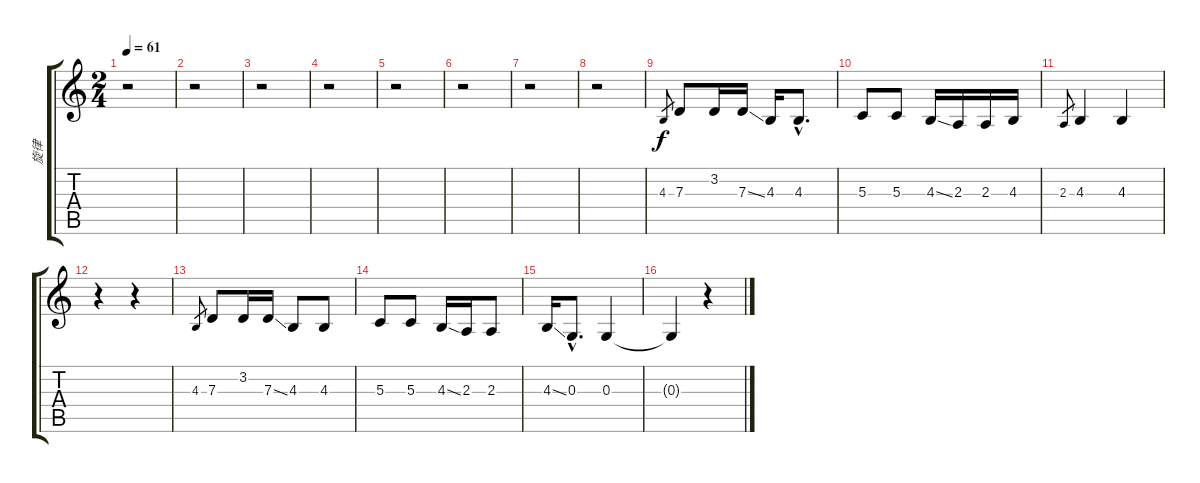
\track ("旋律" "旋律") {instrument synthbrass1}
\staff {score tabs}
\tuning (E4 B3 G3 D3 A2 E2) {hide}
\ts (2 4)
\tempo 61
\clef g2
\ks c
r.2{dy f instrument synthbrass1} |
r.2 |
r.2 |
r.2 |
r.2 |
r.2 |
r.2 |
r.2 |
4.3.8{gr} 7.3.8 3.2.16 7.3{ss}.16 4.3.16 4.3{hac}.8{d} |
5.3.8 5.3.8 4.3{ss}.16 2.3.16 2.3.16 4.3.16 |
2.3.8{gr} 4.3.4 4.3.4 |
r.4 r.4 |
4.3.8{gr} 7.3.8 3.2.16 7.3{ss}.16 4.3.8 4.3.8 |
5.3.8 5.3.8 4.3{ss}.16 2.3.16 2.3.8 |
4.3{ss}.16 0.3{hac}.8{d} 0.3.4 |
0.3{t}.4 r.4
